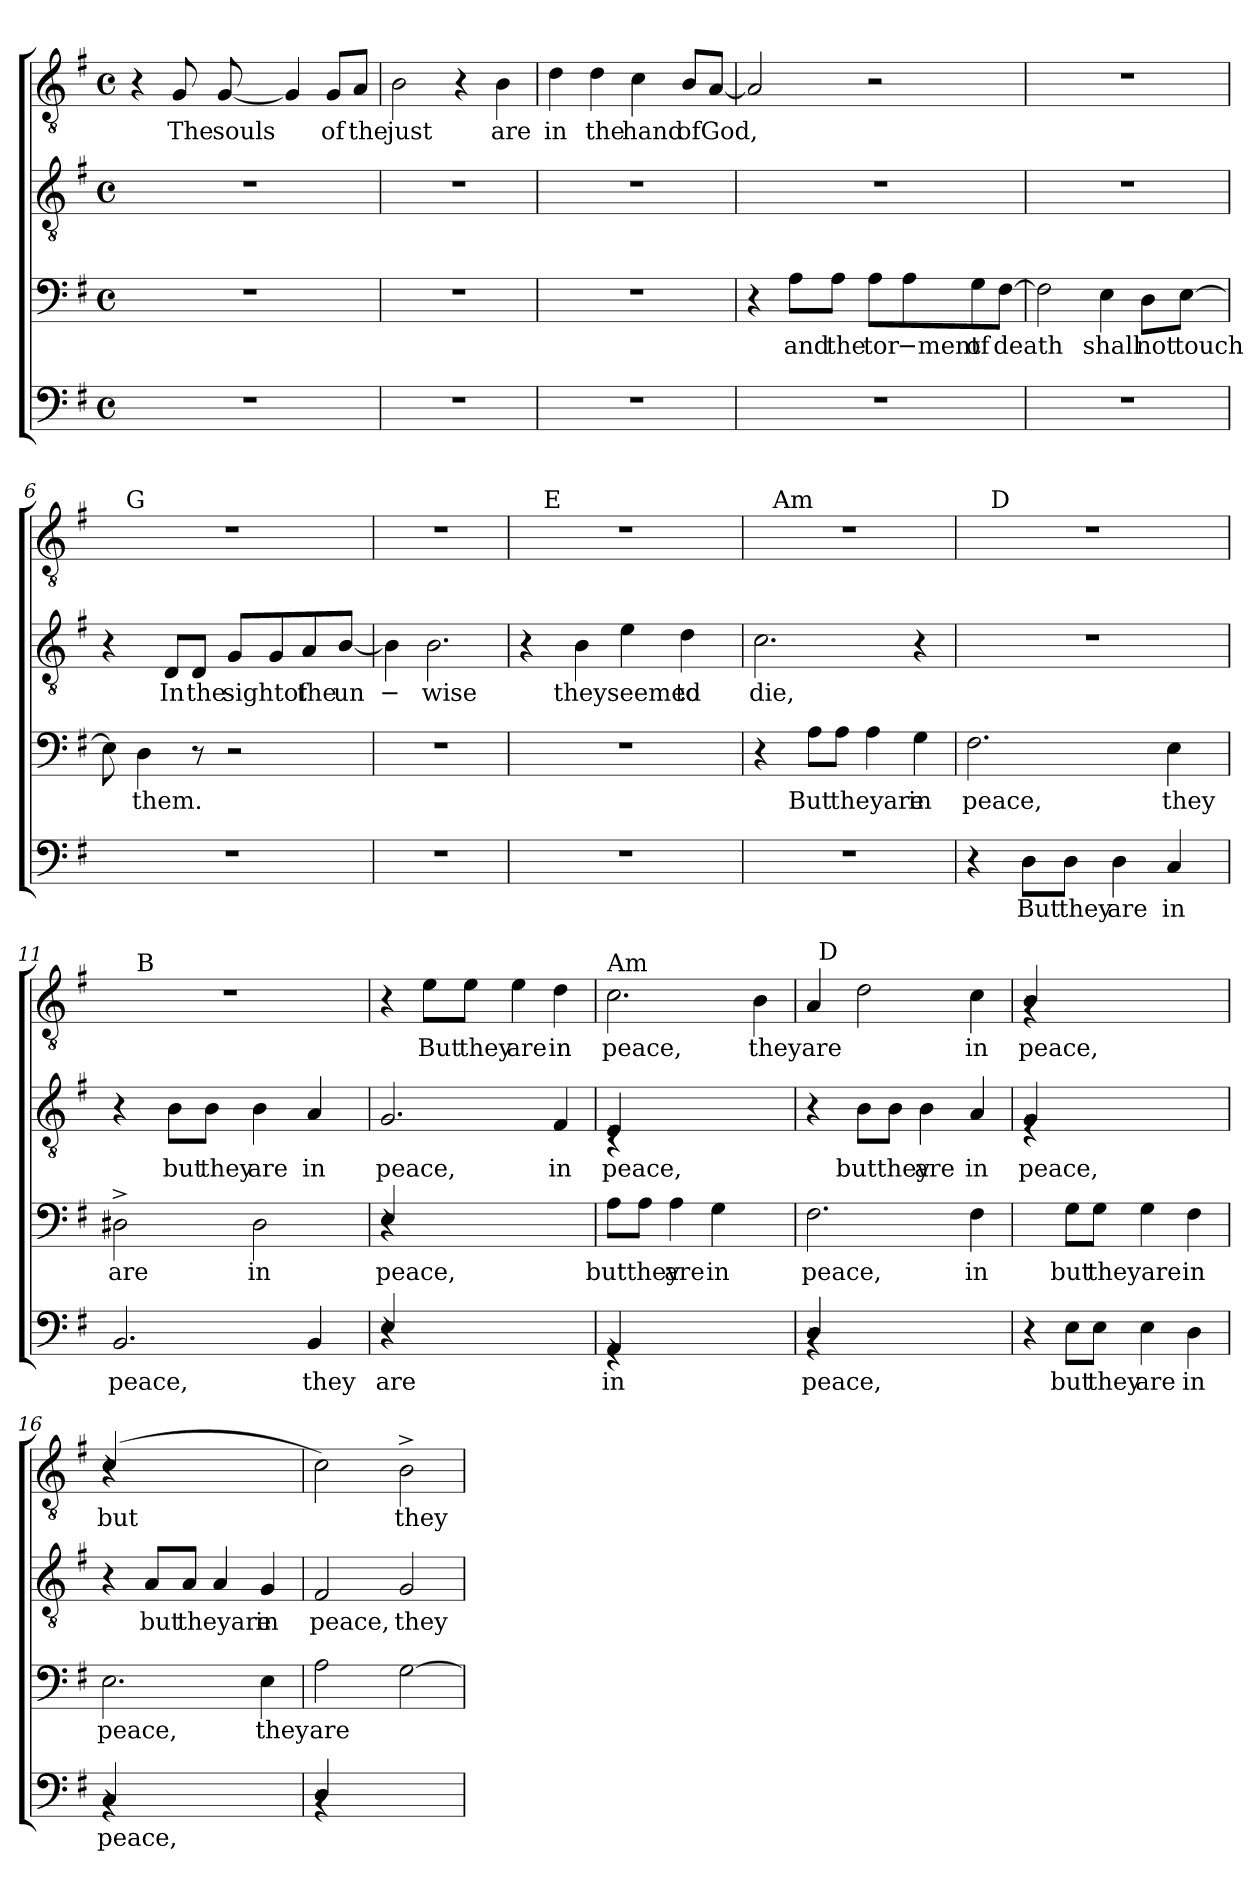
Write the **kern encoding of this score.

**kern	**text	**kern	**text	**kern	**text	**kern	**text
*part4	*part4	*part3	*part3	*part2	*part2	*part1	*part1
*staff4	*staff4	*staff3	*staff3	*staff2	*staff2	*staff1	*staff1
*clefF4	*	*clefF4	*	*clefGv2	*	*clefGv2	*
*k[f#]	*	*k[f#]	*	*k[f#]	*	*k[f#]	*
*G:	*	*G:	*	*G:	*	*G:	*
*M4/4	*	*M4/4	*	*M4/4	*	*M4/4	*
*met(c)	*	*met(c)	*	*met(c)	*	*met(c)	*
=1	=1	=1	=1	=1	=1	=1	=1
1r	.	1r	.	1r	.	4r	.
!	!	!	!	!	!	!	!LO:LY:b
.	.	.	.	.	.	8G/	The
!	!	!	!	!	!	!	!LO:LY:b
.	.	.	.	.	.	[<8G/	souls
.	.	.	.	.	.	4G/]	.
!	!	!	!	!	!	!	!LO:LY:b
.	.	.	.	.	.	8G/L	of
!	!	!	!	!	!	!	!LO:LY:b
.	.	.	.	.	.	8A/J	the
=2	=2	=2	=2	=2	=2	=2	=2
!	!	!	!	!	!	!	!LO:LY:b
1r	.	1r	.	1r	.	2B\	just
.	.	.	.	.	.	4r	.
!	!	!	!	!	!	!	!LO:LY:b
.	.	.	.	.	.	4B\	are
=3	=3	=3	=3	=3	=3	=3	=3
!	!	!	!	!	!	!	!LO:LY:b
1r	.	1r	.	1r	.	4d\	in
!	!	!	!	!	!	!	!LO:LY:b
.	.	.	.	.	.	4d\	the
!	!	!	!	!	!	!	!LO:LY:b
.	.	.	.	.	.	4c\	hand
!	!	!	!	!	!	!	!LO:LY:b
.	.	.	.	.	.	8B/L	ofGod,
.	.	.	.	.	.	[<8A/J	.
=4	=4	=4	=4	=4	=4	=4	=4
1r	.	4r	.	1r	.	2A/]	.
!	!	!	!LO:LY:b	!	!	!	!
.	.	8A\L	and	.	.	.	.
!	!	!	!LO:LY:b	!	!	!	!
.	.	8A\J	the	.	.	.	.
!	!	!	!LO:LY:b	!	!	!	!
.	.	8A\L	tor	.	.	2r	.
!	!	!	!LO:LY:b:rj	!	!	!	!
.	.	8A\	−ment	.	.	.	.
!	!	!	!LO:LY:b	!	!	!	!
.	.	8G\	of	.	.	.	.
!	!	!	!LO:LY:b	!	!	!	!
.	.	[>8F#\J	death	.	.	.	.
=5	=5	=5	=5	=5	=5	=5	=5
1r	.	2F#\]	.	1r	.	1r	.
!	!	!	!LO:LY:b	!	!	!	!
.	.	4E\	shall	.	.	.	.
!	!	!	!LO:LY:b	!	!	!	!
.	.	8D\L	not	.	.	.	.
!	!	!	!LO:LY:b	!	!	!	!
.	.	[<8E\J	touch	.	.	.	.
!!LO:LB:g=z
=6	=6	=6	=6	=6	=6	=6	=6
*	*	*	*	*	*	*^	*
1r	.	8E\]	.	4r	.	1r	16.ryy	.
!	!	!	!	!	!	!	!LO:TX:a:t=G	!
.	.	.	.	.	.	.	2ryy	.
!	!	!	!LO:LY:b	!	!	!	!	!
.	.	4D\	them.	.	.	.	.	.
!	!	!	!	!	!LO:LY:b	!	!	!
.	.	.	.	8D/L	In	.	.	.
!	!	!	!	!	!LO:LY:b	!	!	!
.	.	8r	.	8D/J	the	.	.	.
!	!	!	!	!	!LO:LY:b	!	!	!
.	.	2r	.	8G/L	sightof	.	.	.
.	.	.	.	.	.	.	4ryy	.
.	.	.	.	8G/	.	.	.	.
!	!	!	!	!	!LO:LY:b	!	!	!
.	.	.	.	8A/	the	.	.	.
.	.	.	.	.	.	.	8ryy	.
!	!	!	!	!	!LO:LY:b	!	!	!
.	.	.	.	[>8B/J	un	.	.	.
.	.	.	.	.	.	.	32ryy	.
=7	=7	=7	=7	=7	=7	=7	=7	=7
!	!	!	!	!	!LO:LY:b	!	!	!
*	*	*	*	*	*	*v	*v	*
1r	.	1r	.	4B\]	−	1r	.
!	!	!	!	!	!LO:LY:b	!	!
.	.	.	.	2.B\	wise	.	.
=8	=8	=8	=8	=8	=8	=8	=8
*	*	*	*	*	*	*^	*
1r	.	1r	.	4r	.	1r	16.ryy	.
!	!	!	!	!	!	!	!LO:TX:a:t=E	!
.	.	.	.	.	.	.	2ryy	.
!	!	!	!	!	!LO:LY:b	!	!	!
.	.	.	.	4B\	theyseemed	.	.	.
.	.	.	.	4e\	.	.	.	.
.	.	.	.	.	.	.	4ryy	.
!	!	!	!	!	!LO:LY:b	!	!	!
.	.	.	.	4d\	to	.	.	.
.	.	.	.	.	.	.	8ryy	.
.	.	.	.	.	.	.	32ryy	.
=9	=9	=9	=9	=9	=9	=9	=9	=9
!	!	!	!	!	!LO:LY:b	!	!	!
1r	.	4r	.	2.c\	die,	1r	16ryy	.
!	!	!	!	!	!	!	!LO:TX:a:t=Am	!
.	.	.	.	.	.	.	2...ryy	.
!	!	!	!LO:LY:b	!	!	!	!	!
.	.	8A\L	But	.	.	.	.	.
!	!	!	!LO:LY:b	!	!	!	!	!
.	.	8A\J	theyare	.	.	.	.	.
.	.	4A\	.	.	.	.	.	.
!	!	!	!LO:LY:b	!	!	!	!	!
.	.	4G\	in	4r	.	.	.	.
=10	=10	=10	=10	=10	=10	=10	=10	=10
!	!	!	!LO:LY:b	!	!	!	!	!
4r	.	2.F#\	peace,	1r	.	1r	16.ryy	.
!	!	!	!	!	!	!	!LO:TX:a:t=D	!
.	.	.	.	.	.	.	2ryy	.
!	!LO:LY:b	!	!	!	!	!	!	!
8D\L	But	.	.	.	.	.	.	.
!	!LO:LY:b	!	!	!	!	!	!	!
8D\J	they	.	.	.	.	.	.	.
!	!LO:LY:b	!	!	!	!	!	!	!
4D\	are	.	.	.	.	.	.	.
.	.	.	.	.	.	.	4ryy	.
!	!LO:LY:b	!	!LO:LY:b	!	!	!	!	!
4C/	in	4E\	they	.	.	.	.	.
.	.	.	.	.	.	.	8ryy	.
.	.	.	.	.	.	.	32ryy	.
!!LO:LB:g=z	!!
=11	=11	=11	=11	=11	=11	=11	=11	=11
!	!LO:LY:b	!	!LO:LY:b	!	!	!	!	!
2.BB/	peace,	2D#X^>\	are	4r	.	1r	16.ryy	.
!	!	!	!	!	!	!	!LO:TX:a:t=B	!
.	.	.	.	.	.	.	2ryy	.
!	!	!	!	!	!LO:LY:b	!	!	!
.	.	.	.	8B\L	but	.	.	.
!	!	!	!	!	!LO:LY:b	!	!	!
.	.	.	.	8B\J	they	.	.	.
!	!	!	!LO:LY:b	!	!LO:LY:b	!	!	!
.	.	2D#\	in	4B\	are	.	.	.
.	.	.	.	.	.	.	4ryy	.
!	!LO:LY:b	!	!	!	!LO:LY:b	!	!	!
4BB/	they	.	.	4A/	in	.	.	.
.	.	.	.	.	.	.	8ryy	.
.	.	.	.	.	.	.	32ryy	.
=12	=12	=12	=12	=12	=12	=12	=12	=12
!	!	!	!	!	!	!LO:TX:a:t=Em	!	!
!LO:N:head=solid	!LO:LY:b	!LO:N:head=solid	!LO:LY:b	!	!LO:LY:b	!	!	!
*^	*	*^	*	*	*	*v	*v	*
4E/	4rC	are	4E/	4rC	peace,	2.G/	peace,	4r	.
!	!	!	!	!	!	!	!	!	!LO:LY:b
2.ryy	2.ryy	.	2.ryy	2.ryy	.	.	.	8e\L	But
!	!	!	!	!	!	!	!	!	!LO:LY:b
.	.	.	.	.	.	.	.	8e\J	they
!	!	!	!	!	!	!	!	!	!LO:LY:b
.	.	.	.	.	.	.	.	4e\	are
!	!	!	!	!	!	!	!LO:LY:b	!	!LO:LY:b
.	.	.	.	.	.	4F#/	in	4d\	in
*	*	*	*v	*v	*	*	*	*	*
=13	=13	=13	=13	=13	=13	=13	=13	=13
!	!	!	!	!	!	!	!LO:TX:a:t=Am	!
!LO:N:head=solid	!	!LO:LY:b	!	!LO:LY:b	!LO:N:head=solid	!LO:LY:b	!	!LO:LY:b
*	*	*	*	*	*^	*	*	*
4AA/	4rFF	in	8A\L	butthey	4E/	4rC	peace,	2.c\	peace,
.	.	.	8A\J	.	.	.	.	.	.
!	!	!	!	!LO:LY:b	!	!	!	!	!
2.ryy	2.ryy	.	4A\	are	2.ryy	2.ryy	.	.	.
!	!	!	!	!LO:LY:b	!	!	!	!	!
.	.	.	4G\	in	.	.	.	.	.
!	!	!	!	!	!	!	!	!	!LO:LY:b
.	.	.	4ryy	.	.	.	.	4B\	they
*	*	*	*	*	*v	*v	*	*	*
=14	=14	=14	=14	=14	=14	=14	=14	=14
!LO:N:head=solid	!	!LO:LY:b	!	!LO:LY:b	!	!	!	!LO:LY:b
*	*	*	*	*	*	*	*^	*
4D/	4rBB	peace,	2.F#\	peace,	4r	.	4A/	32ryy	are
!	!	!	!	!	!	!	!	!LO:TX:a:t=D	!
.	.	.	.	.	.	.	.	2ryy	.
!	!	!	!	!	!	!LO:LY:b	!	!	!
2.ryy	2.ryy	.	.	.	8B\L	butthey	2d>\	.	.
.	.	.	.	.	8B\J	.	.	.	.
!	!	!	!	!	!	!LO:LY:b	!	!	!
.	.	.	.	.	4B\	are	.	.	.
.	.	.	.	.	.	.	.	4...ryy	.
!	!	!	!	!LO:LY:b	!	!LO:LY:b	!	!	!LO:LY:b
.	.	.	4F#\	in	4A/	in	4c>\	.	in
*v	*v	*	*	*	*	*	*	*	*
!!LO:PB:g=z	!!
=15	=15	=15	=15	=15	=15	=15	=15	=15
!	!	!	!	!LO:N:head=solid	!LO:LY:b	!LO:N:head=solid	!	!LO:LY:b
*	*	*	*	*^	*	*	*	*
4r	.	4ryy	.	4G/	4rE	peace,	4B/	4rG	peace,
!	!LO:LY:b	!	!LO:LY:b	!	!	!	!	!	!
8E\L	but	8G\L	but	2.ryy	2.ryy	.	2.ryy	2.ryy	.
!	!LO:LY:b	!	!LO:LY:b	!	!	!	!	!	!
8E\J	they	8G\J	theyare	.	.	.	.	.	.
!	!LO:LY:b	!	!	!	!	!	!	!	!
4E\	are	4G\	.	.	.	.	.	.	.
!	!LO:LY:b	!	!LO:LY:b	!	!	!	!	!	!
4D\	in	4F#\	in	.	.	.	.	.	.
*	*	*	*	*v	*v	*	*	*	*
=16	=16	=16	=16	=16	=16	=16	=16	=16
!LO:N:head=solid	!LO:LY:b	!	!LO:LY:b	!	!	!LO:N:head=solid	!	!LO:LY:b
*^	*	*	*	*	*	*	*	*
4C/	4rAA	peace,	2.E\	peace,	4r	.	(4c/	4rA	but
!	!	!	!	!	!	!LO:LY:b	!	!	!
2.ryy	2.ryy	.	.	.	8A/L	but	2.ryy	2.ryy	.
!	!	!	!	!	!	!LO:LY:b	!	!	!
.	.	.	.	.	8A/J	theyare	.	.	.
.	.	.	.	.	4A/	.	.	.	.
!	!	!	!	!LO:LY:b	!	!LO:LY:b	!	!	!
.	.	.	4E\	they	4G/	in	.	.	.
*	*	*	*	*	*	*	*v	*v	*
=17	=17	=17	=17	=17	=17	=17	=17	=17
!LO:N:head=solid	!	!	!	!LO:LY:b	!	!LO:LY:b	!	!
4D/	4rBB	.	2A\	are	2F#/	peace,	2c\)	.
2.ryy	2.ryy	.	.	.	.	.	.	.
!	!	!	!	!	!	!LO:LY:b	!	!LO:LY:b
.	.	.	[>2G\	.	2G/	they	2B>^>\	they
*v	*v	*	*	*	*	*	*	*
=	=	=	=	=	=	=	=
*-	*-	*-	*-	*-	*-	*-	*-
